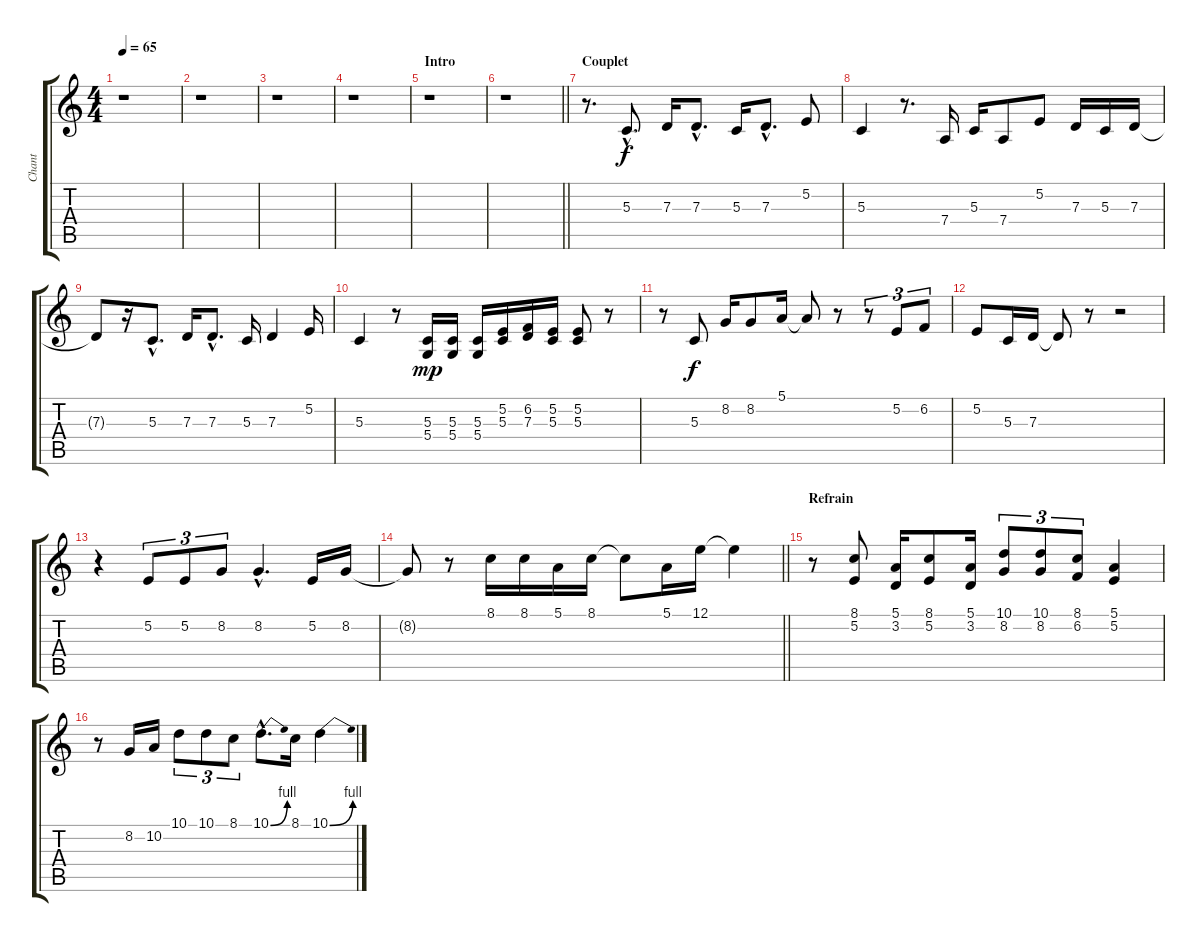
\track ("Chant" "Chant") {instrument accordion}
\staff {score tabs}
\tuning (E4 B3 G3 D3 A2 E2) {hide}
\ts (4 4)
\tempo 65
\clef g2
\ks c
r.1{dy f instrument accordion} |
r.1 |
r.1 |
r.1 |
\section ("" "Intro")
r.1 |
\barLineRight lightlight
r.1 |
\section ("" "Couplet")
r.8{d} 5.3{hac}.8{d} 7.3.16 7.3{hac}.8{d} 5.3.16 7.3{hac}.8{d} 5.2.8 |
5.3.4 r.8{d} 7.4.16 5.3.16 7.4.8 5.2.8 7.3.16 5.3.16 7.3.16 |
7.3{t}.8 r.16 5.3{hac}.8{d} 7.3.16 7.3{hac}.8{d} 5.3.16 7.3.4 5.2.16 |
5.3.4 r.8 (5.3 5.4).16{dy mp} (5.3 5.4).16 (5.3 5.4).16 (5.2 5.3).16 (6.2 7.3).16 (5.2 5.3).16 (5.2 5.3).8 r.8 |
r.8 5.3.8{dy f} 8.2.16 8.2.8 5.1.16 5.1{t}.8 r.8 r.8{tu (3 2)} 5.2.8{tu (3 2)} 6.2.8{tu (3 2)} |
5.2.8 5.3.16 7.3.16 7.3{t}.8 r.8 r.2 |
r.4 5.2.8{tu (3 2)} 5.2.8{tu (3 2)} 8.2.8{tu (3 2)} 8.2{hac}.4{d} 5.2.16 8.2.16 |
\barLineRight lightlight
8.2{t}.8 r.8 8.1.16 8.1.16 5.1.16 8.1.16 8.1{t}.8 5.1.16 12.1.16 12.1{t}.4 |
\section ("" "Refrain")
r.8{volume 16} (8.1 5.2).8 (5.1 3.2).16 (8.1 5.2).8 (5.1 3.2).16 (10.1 8.2).8{tu (3 2)} (10.1 8.2).8{tu (3 2)} (8.1 6.2).8{tu (3 2)} (5.1 5.2).4 |
r.8 8.2.16 10.2.16 10.1.8{tu (3 2)} 10.1.8{tu (3 2)} 8.1.8{tu (3 2)} 10.1{be (bend 0 0 60 4) hac}.8{d} 8.1.16 10.1{be (bend 0 0 60 4)}.4
